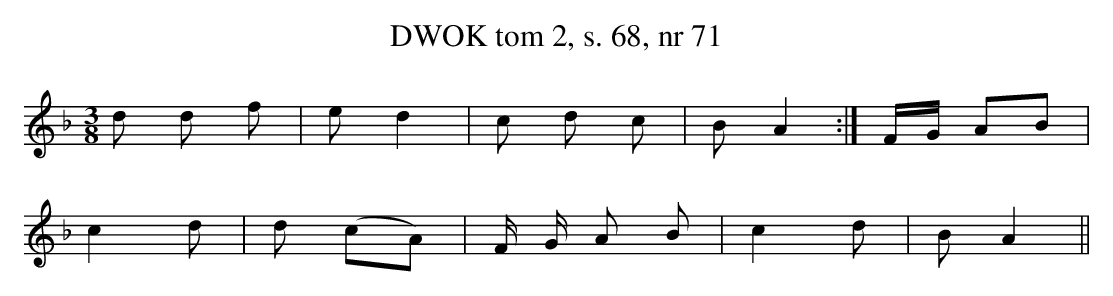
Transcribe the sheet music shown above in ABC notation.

X:1
T: DWOK tom 2, s. 68, nr 71
L: 1/16
M: 3/8
K: F
d2 d2 f2 |\
e2 d4 |\
c2 d2 c2  |\
B2 A4 :| FG A2B2 |
c4 d2 |\
d2 (c2A2) |\
F G A2 B2 |\
c4 d2 |\
B2 A4 ||
